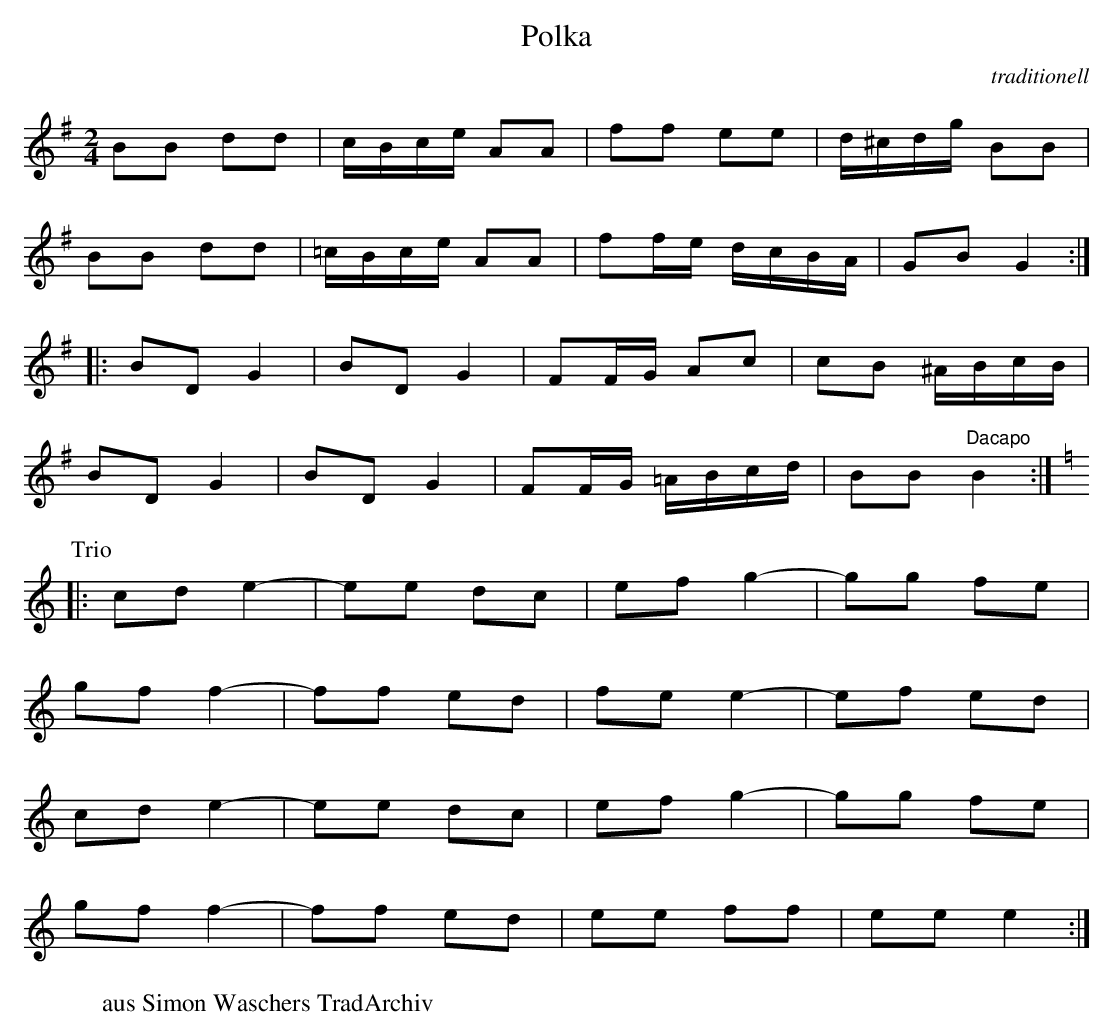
X:1
T:Polka
C:traditionell
M:2/4
L:1/8
K:G
BB dd | c/B/c/e/ AA | ff ee | d/^c/d/g/ BB |
BB dd | =c/B/c/e/ AA | ff/e/ d/c/B/A/ | GB G2 :|
|:\
BD G2 | BD G2 | FF/G/ Ac | cB ^A/B/c/B/ |
BD G2 | BD G2 | FF/G/ =A/B/c/d/ | BB "Dacapo"B2 :|
K:C
P:Trio
|:\
cd e2- | ee dc | ef g2- | gg fe |
gf f2- | ff ed | fe e2- | ef ed |
cd e2- | ee dc | ef g2- | gg fe |
gf f2- | ff ed | ee ff | ee e2 :|
W:aus Simon Waschers TradArchiv

</pre>
</body>
</html>
v
